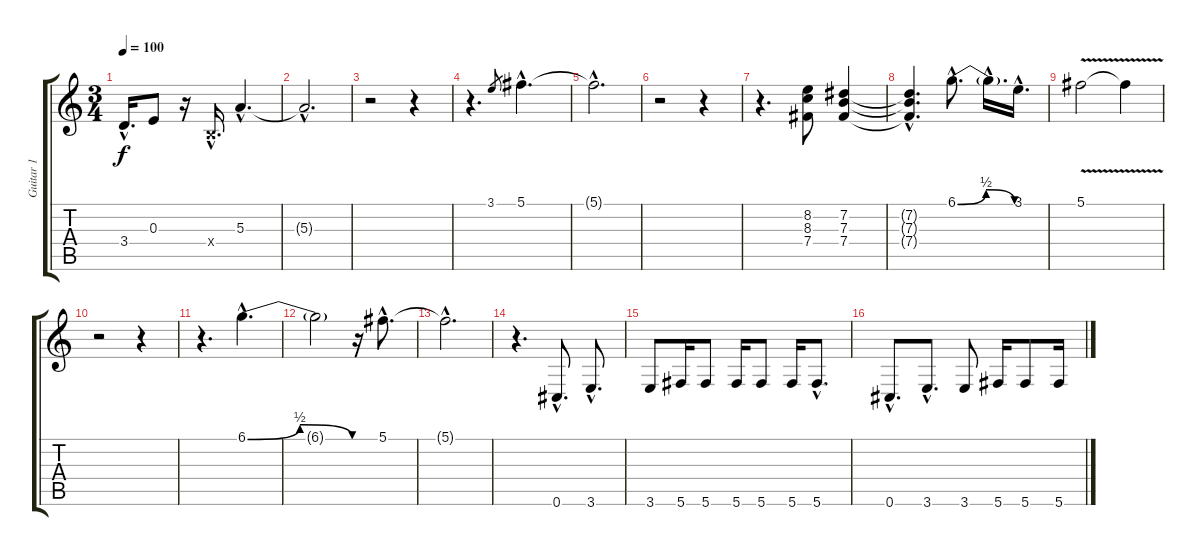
\track ("Guitar 1" "Guitar 1") {instrument acousticguitarsteel}
\staff {score tabs}
\tuning (Db4 Ab3 E3 B2 Gb2 Db2) {hide}
\ts (3 4)
\tempo 100
\clef g2
\ks c
3.4{hac}.16{d dy f} 0.3.8 r.16 0.4{hac x}.16{d} 5.3{hac}.4{d} |
5.3{hac t}.2{d} |
r.2 r.4 |
r.4{d} 3.1.8{gr} 5.1{hac}.4{d} |
5.1{hac t}.2{d} |
r.2 r.4 |
r.4{d} (8.2 8.3 7.4).8 (7.2 7.3 7.4).4 |
(7.2{hac t} 7.3{hac t} 7.4{hac t}).4{d} 6.1{be (bendrelease 0 0 40 2 40 2 60 0) hac}.8{d} 6.1{hac t}.16{d} 3.1{hac}.16{d} |
5.1{v}.2 5.1{t}.4 |
r.2 r.4 |
r.4{d} 6.1{be (bendrelease 0 0 15 2 15 2 60 0) hac}.4{d} |
6.1{t}.2 r.16 5.1{hac}.8{d} |
5.1{hac t}.2{d} |
r.4{d} 0.6{hac}.8{d volume 13 balance 12 instrument acousticguitarsteel} 3.6{hac}.8{d} |
3.6.8 5.6.16 5.6.8 5.6.16 5.6.8 5.6.16 5.6{hac}.8{d} |
0.6{hac}.8{d} 3.6{hac}.8{d} 3.6.8 5.6.16 5.6.8 5.6.16
